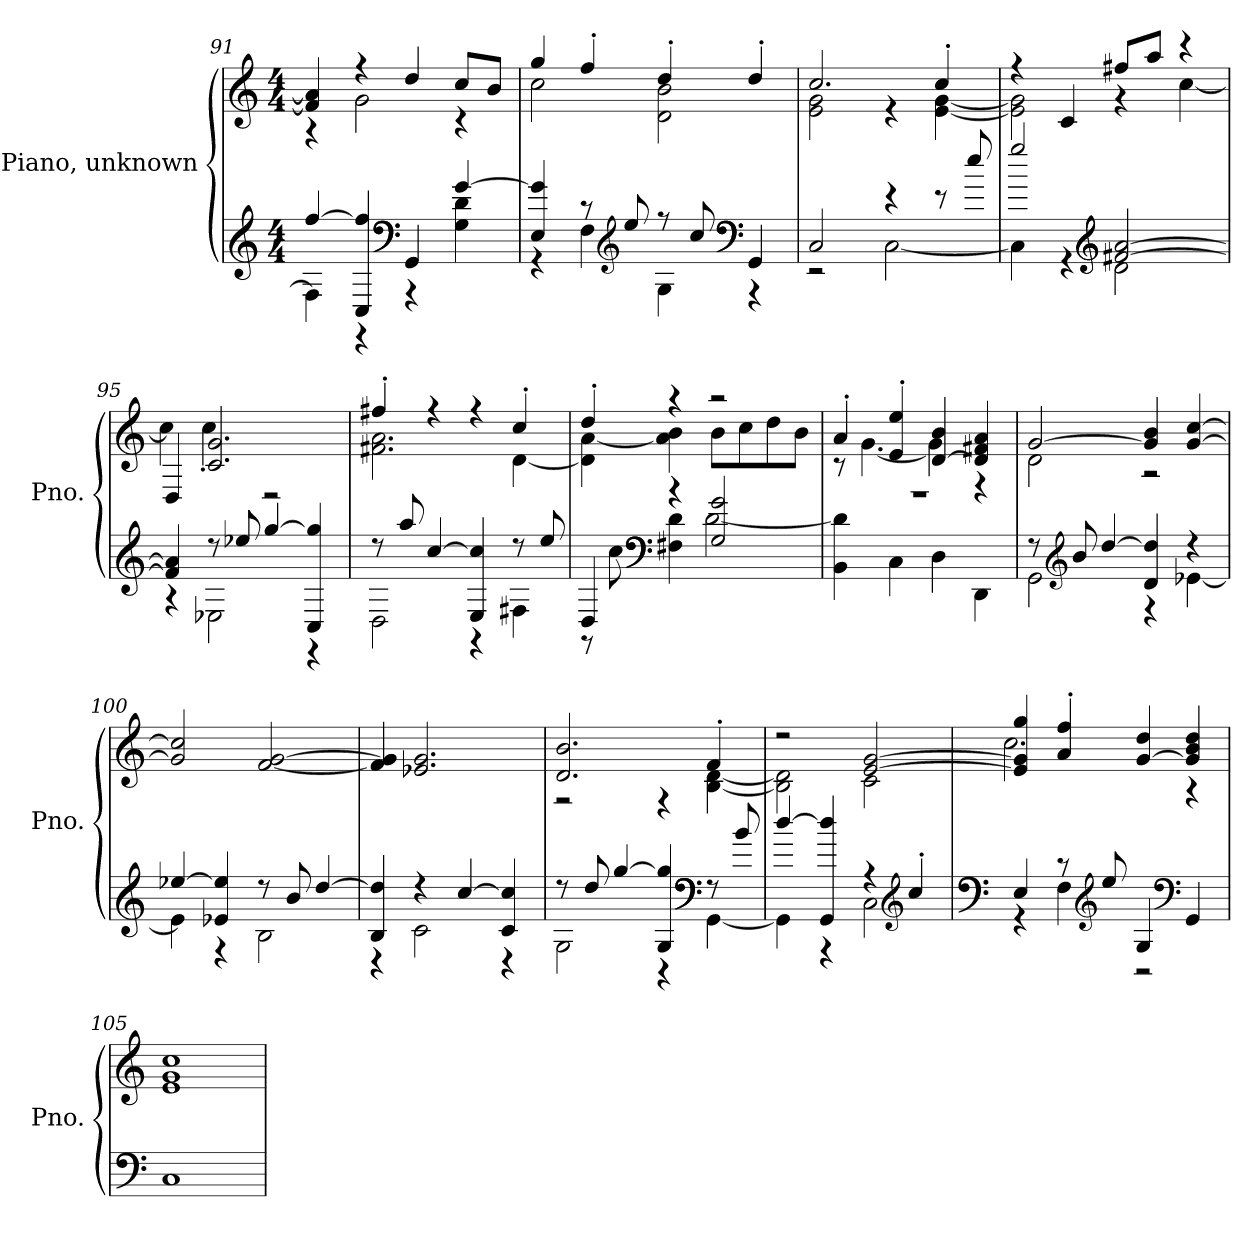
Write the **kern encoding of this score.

**kern	**kern
*part1	*part1
*staff2	*staff1
*I"Piano, unknown	*
*I'Pno.	*
*clefG2	*clefG2
*k[]	*k[]
*M4/4	*M4/4
=91	=91
*^	*^
[4ff/	4F\]	4f/] 4a/]	4r
4C/ 4ff/]	4r	4r	2g\
*clefF4	*	*	*
4GG/	4r	4dd/	.
[4g/	4G\ 4d\	8cc/L	4r
.	.	8b/J	.
=92	=92	=92	=92
4E/ 4g/]	4r	4gg/	2cc\
8r	4F\	4ff'/	.
*clefG2	*	*	*
8ee/	.	.	.
8r	4G\	4dd'/	2d\ 2b\
8cc/	.	.	.
*clefF4	*	*	*
4GG/	4r	4dd'/	.
!!LO:PB:g=z	!!
=93	=93	=93	=93
2C/	2r	2.cc/	2e\ 2g\
4r	[2C\	.	4r
8r	.	4cc'/	[4e\ [4g\
8ee/	.	.	.
=94	=94	=94	=94
2gg/	4C\]	4r	2e\] 2g\]
.	4r	4c/	.
*clefG2	*	*	*
[2f#X/ [2a/	2d\	8ff#X/L	4r
.	.	8aa/J	.
.	.	4r	[4cc\
=95	=95	=95	=95
4f#/] 4a/]	4r	4D/	4cc\]
8r	2E-X\	2.c/ 2.g/	4cc'\
8ee-X/	.	.	.
[4gg/	.	.	2r
4C/ 4gg/]	4r	.	.
=96	=96	=96	=96
8r	2D\	4ff#X'/	2.f#X\ 2.a\
8aa/	.	.	.
[4cc/	.	4r	.
4E/ 4cc/]	4r	4r	.
8r	4F#X\	4cc'/	[4d\
8ee/	.	.	.
=97	=97	=97	=97
4D/	8r	4dd'/	4d\] [4a\
.	8cc\	.	.
*clefF4	*	*	*
4r	4F#X\ 4d\	4r	4a\] 4b\
2G/ 2g/	[2d\	2r	8b\L
.	.	.	8cc\
.	.	.	8dd\
.	.	.	8b\J
!!LO:LB:g=z	!!
=98	=98	=98	=98
1r	4BB\ 4d\]	4a'/	8r
.	.	.	[4.g\
.	4C\	4e/' 4ee/'	.
.	4D\	[4d/ 4b/	4g\]
.	4DD\	4d/] 4f#X/ 4a/	4r
=99	=99	=99	=99
8r	2GG\	[2g/	2d\
*clefG2	*	*	*
8b/	.	.	.
[4dd/	.	.	.
4d/ 4dd/]	4r	4g/] 4b/	2r
4r	[4e-X\	[4g/ [4cc/	.
*	*	*v	*v
=100	=100	=100
[4ee-X/	4e-\]	2g/] 2cc/]
4e-X/ 4ee-/]	4r	.
8r	2B\	[2f/ [2g/
8b/	.	.
[4dd/	.	.
=101	=101	=101
4B/ 4dd/]	4r	4f/] 4g/]
4r	2c\	2.e-X/ 2.g/
[4cc/	.	.
4c/ 4cc/]	4r	.
=102	=102	=102
*	*	*^
8r	2G\	2.d/ 2.b/	2r
8dd/	.	.	.
[4gg/	.	.	.
4G/ 4gg/]	4r	.	4r
*clefF4	*	*	*
8r	[4GG\	4f'/	[4B\ [4d\
8b/	.	.	.
!!LO:LB:g=z	!!
=103	=103	=103	=103
[4dd/	4GG\]	2r	2B\] 2d\]
4GG/ 4dd/]	4r	.	.
4r	2C\	[2e/ [2g/	2c\
*clefG2	*	*	*
4cc'/	.	.	.
=104	=104	=104	=104
*clefF4	*	*	*
4E/	4r	4e/] 4g/] 4gg/	2.cc\
8r	4F\	4a/' 4ff/'	.
*clefG2	*	*	*
8ee/	.	.	.
4G/	2r	[4g/ 4dd/	.
*clefF4	*	*	*
4GG/	.	4g/] 4b/ 4dd/	4r
*v	*v	*	*
*	*v	*v
=105	=105
1C	1e 1g 1cc
=	=
*-	*-
